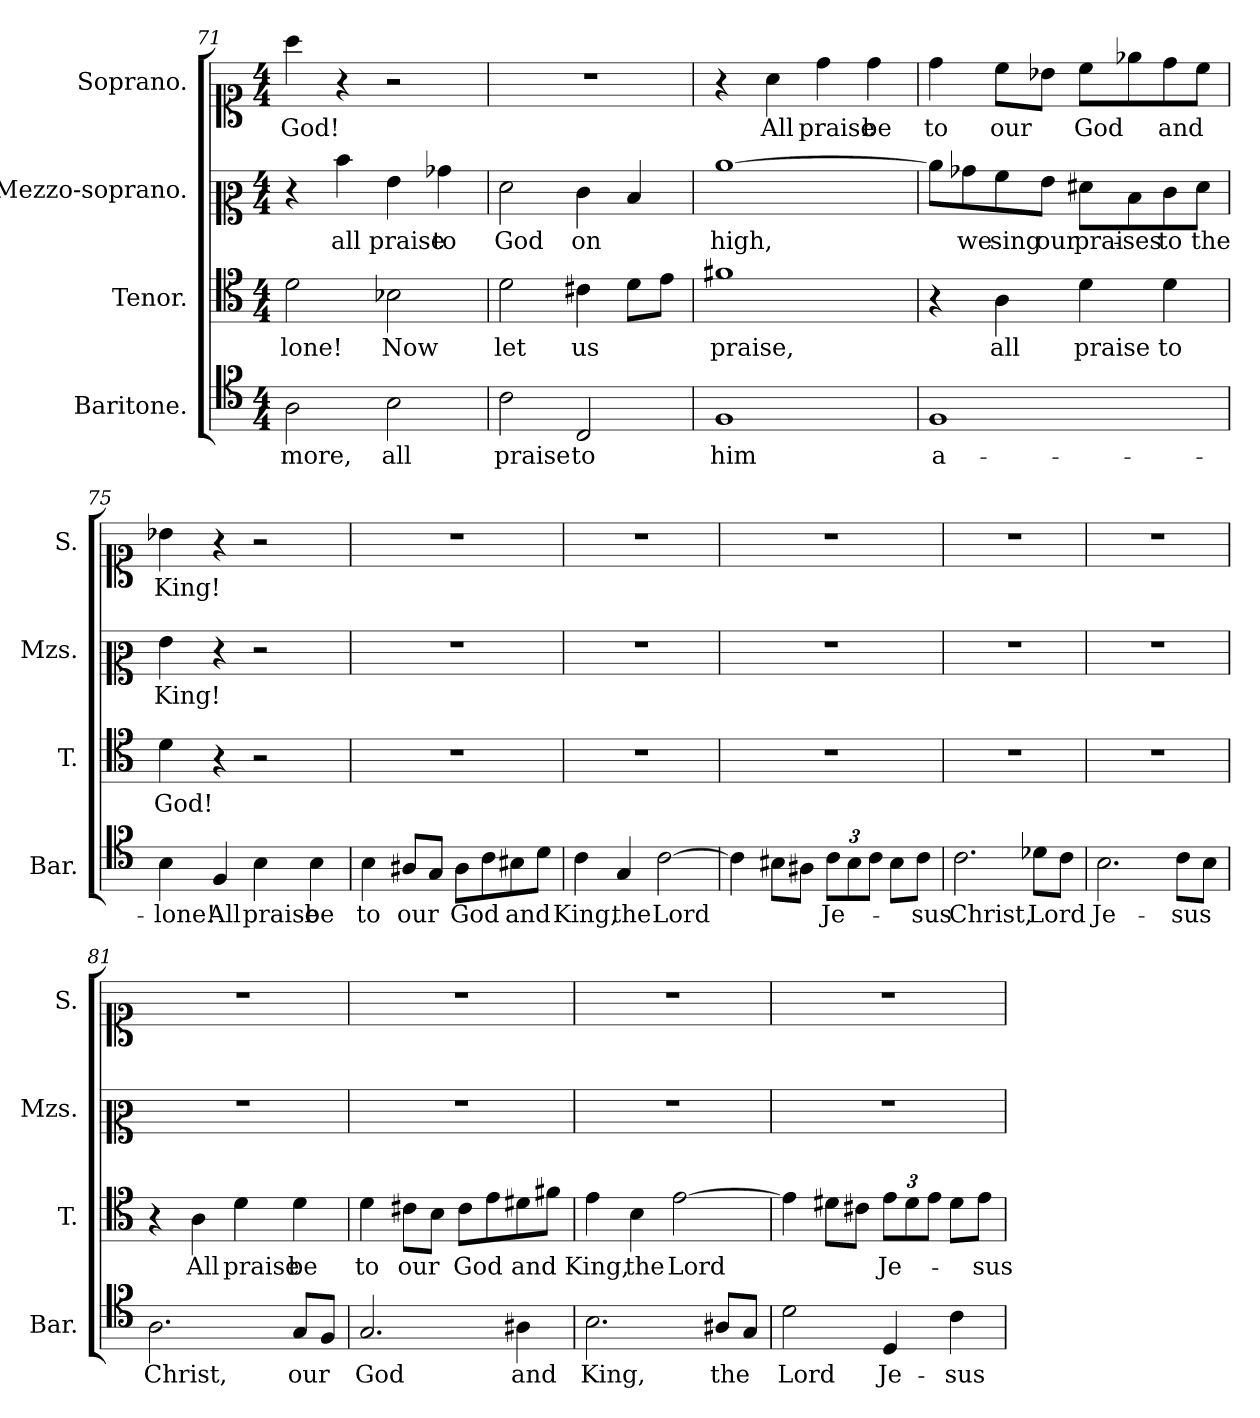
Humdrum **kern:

**kern	**text	**kern	**text	**kern	**text	**kern	**text
*part4	*part4	*part3	*part3	*part2	*part2	*part1	*part1
*staff4	*staff4	*staff3	*staff3	*staff2	*staff2	*staff1	*staff1
*I"Baritone.	*	*I"Tenor.	*	*I"Mezzo-soprano.	*	*I"Soprano.	*
*I'Bar.	*	*I'T.	*	*I'Mzs.	*	*I'S.	*
*clefC5	*	*clefC4	*	*clefC2	*	*clefC1	*
*k[]	*	*k[]	*	*k[]	*	*k[]	*
*M4/4	*	*M4/4	*	*M4/4	*	*M4/4	*
=71	=71	=71	=71	=71	=71	=71	=71
!	!LO:LY:b	!	!LO:LY:b	!	!	!	!LO:LY:b
2F\	more,	2d\	-lone!	4r	.	4aa\	God!
!	!	!	!	!	!LO:LY:b	!	!
.	.	.	.	4dd\	all	4r	.
!	!LO:LY:b	!	!LO:LY:b	!	!LO:LY:b	!	!
2G\	all	2B-X\	Now	4g\	praise	2r	.
!	!	!	!	!	!LO:LY:b	!	!
.	.	.	.	4b-X\	to	.	.
=72	=72	=72	=72	=72	=72	=72	=72
!	!LO:LY:b	!	!LO:LY:b	!	!LO:LY:b	!	!
2A\	praise	2d\	let	2f\	God	1r	.
!	!LO:LY:b	!	!LO:LY:b	!	!LO:LY:b	!	!
2AA/	to	4c#X\	us	4e\	on	.	.
.	.	8d\L	.	4d/	.	.	.
.	.	8e\J	.	.	.	.	.
=73	=73	=73	=73	=73	=73	=73	=73
!	!LO:LY:b	!	!LO:LY:b	!	!LO:LY:b	!	!
1D	him	1f#X	praise,	[1cc	high,	4r	.
!	!	!	!	!	!	!	!LO:LY:b
.	.	.	.	.	.	4a\	All
!	!	!	!	!	!	!	!LO:LY:b
.	.	.	.	.	.	4dd\	praise
!	!	!	!	!	!	!	!LO:LY:b
.	.	.	.	.	.	4dd\	be
=74	=74	=74	=74	=74	=74	=74	=74
!	!LO:LY:b	!	!	!	!	!	!LO:LY:b
1D	a-	4r	.	8cc\L]	.	4dd\	to
!	!	!	!	!	!LO:LY:b	!	!
.	.	.	.	8b-X\	we	.	.
!	!	!	!LO:LY:b	!	!LO:LY:b	!	!LO:LY:b
.	.	4A\	all	8a\	sing	8cc\L	our
!	!	!	!	!	!LO:LY:b	!	!
.	.	.	.	8g\J	our	8b-X\J	.
!	!	!	!LO:LY:b	!	!LO:LY:b	!	!LO:LY:b
.	.	4d\	praise	8f#X\L	prai-	8cc\L	God
!	!	!	!	!	!LO:LY:b	!	!
.	.	.	.	8d\	-ses	8ee-X\	.
!	!	!	!LO:LY:b	!	!LO:LY:b	!	!LO:LY:b
.	.	4d\	to	8e\	to	8dd\	and
!	!	!	!	!	!LO:LY:b	!	!
.	.	.	.	8f#\J	the	8cc\J	.
=75	=75	=75	=75	=75	=75	=75	=75
!	!LO:LY:b	!	!LO:LY:b	!	!LO:LY:b	!	!LO:LY:b
4G\	-lone!	4d\	God!	4g\	King!	4b-X\	King!
!	!LO:LY:b	!	!	!	!	!	!
4D/	All	4r	.	4r	.	4r	.
!	!LO:LY:b	!	!	!	!	!	!
4G\	praise	2r	.	2r	.	2r	.
!	!LO:LY:b	!	!	!	!	!	!
4G\	be	.	.	.	.	.	.
=76	=76	=76	=76	=76	=76	=76	=76
!	!LO:LY:b	!	!	!	!	!	!
4G\	to	1r	.	1r	.	1r	.
!	!LO:LY:b	!	!	!	!	!	!
8F#X/L	our	.	.	.	.	.	.
8E/J	.	.	.	.	.	.	.
!	!LO:LY:b	!	!	!	!	!	!
8F#\L	God	.	.	.	.	.	.
8A\	.	.	.	.	.	.	.
!	!LO:LY:b	!	!	!	!	!	!
8G#X\	and	.	.	.	.	.	.
8B\J	.	.	.	.	.	.	.
=77	=77	=77	=77	=77	=77	=77	=77
!	!LO:LY:b	!	!	!	!	!	!
4A\	King,	1r	.	1r	.	1r	.
!	!LO:LY:b	!	!	!	!	!	!
4E/	the	.	.	.	.	.	.
!	!LO:LY:b	!	!	!	!	!	!
[2A\	-Lord	.	.	.	.	.	.
=78	=78	=78	=78	=78	=78	=78	=78
4A\]	.	1r	.	1r	.	1r	.
8G#X\L	.	.	.	.	.	.	.
8F#X\J	.	.	.	.	.	.	.
*Xbrackettup	*	*	*	*	*	*	*
!	!LO:LY:b	!	!	!	!	!	!
12A\L	Je-	.	.	.	.	.	.
12G#\	.	.	.	.	.	.	.
12A\J	.	.	.	.	.	.	.
8G#\L	.	.	.	.	.	.	.
!	!LO:LY:b	!	!	!	!	!	!
8A\J	-sus	.	.	.	.	.	.
=79	=79	=79	=79	=79	=79	=79	=79
!	!LO:LY:b	!	!	!	!	!	!
2.A\	Christ,	1r	.	1r	.	1r	.
!	!LO:LY:b	!	!	!	!	!	!
8B-X\L	Lord	.	.	.	.	.	.
8A\J	.	.	.	.	.	.	.
=80	=80	=80	=80	=80	=80	=80	=80
!	!LO:LY:b	!	!	!	!	!	!
2.G\	Je-	1r	.	1r	.	1r	.
!	!LO:LY:b	!	!	!	!	!	!
8A\L	-sus	.	.	.	.	.	.
8G\J	.	.	.	.	.	.	.
=81	=81	=81	=81	=81	=81	=81	=81
!	!LO:LY:b	!	!	!	!	!	!
2.F\	Christ,	4r	.	1r	.	1r	.
!	!	!	!LO:LY:b	!	!	!	!
.	.	4A\	All	.	.	.	.
!	!	!	!LO:LY:b	!	!	!	!
.	.	4d\	praise	.	.	.	.
!	!LO:LY:b	!	!LO:LY:b	!	!	!	!
8E/L	our	4d\	be	.	.	.	.
8D/J	.	.	.	.	.	.	.
=82	=82	=82	=82	=82	=82	=82	=82
!	!LO:LY:b	!	!LO:LY:b	!	!	!	!
2.E/	God	4d\	to	1r	.	1r	.
!	!	!	!LO:LY:b	!	!	!	!
.	.	8c#X\L	our	.	.	.	.
.	.	8B\J	.	.	.	.	.
!	!	!	!LO:LY:b	!	!	!	!
.	.	8c#\L	God	.	.	.	.
.	.	8e\	.	.	.	.	.
!	!LO:LY:b	!	!LO:LY:b	!	!	!	!
4F#X\	and	8d#X\	and	.	.	.	.
.	.	8f#X\J	.	.	.	.	.
=83	=83	=83	=83	=83	=83	=83	=83
!	!LO:LY:b	!	!LO:LY:b	!	!	!	!
2.G\	King,	4e\	King,	1r	.	1r	.
!	!	!	!LO:LY:b	!	!	!	!
.	.	4B\	the	.	.	.	.
!	!	!	!LO:LY:b	!	!	!	!
.	.	[2e\	Lord	.	.	.	.
!	!LO:LY:b	!	!	!	!	!	!
8F#X/L	the	.	.	.	.	.	.
8E/J	.	.	.	.	.	.	.
=84	=84	=84	=84	=84	=84	=84	=84
!	!LO:LY:b	!	!	!	!	!	!
2B\	Lord	4e\]	.	1r	.	1r	.
.	.	8d#X\L	.	.	.	.	.
.	.	8c#X\J	.	.	.	.	.
!	!LO:LY:b	!	!	!	!	!	!
*	*	*Xbrackettup	*	*	*	*	*
!	!	!	!LO:LY:b	!	!	!	!
4BB/	Je-	12e\L	Je-	.	.	.	.
.	.	12d#\	.	.	.	.	.
.	.	12e\J	.	.	.	.	.
!	!LO:LY:b	!	!	!	!	!	!
4A\	-sus	8d#\L	.	.	.	.	.
!	!	!	!LO:LY:b	!	!	!	!
.	.	8e\J	-sus	.	.	.	.
=	=	=	=	=	=	=	=
*-	*-	*-	*-	*-	*-	*-	*-
